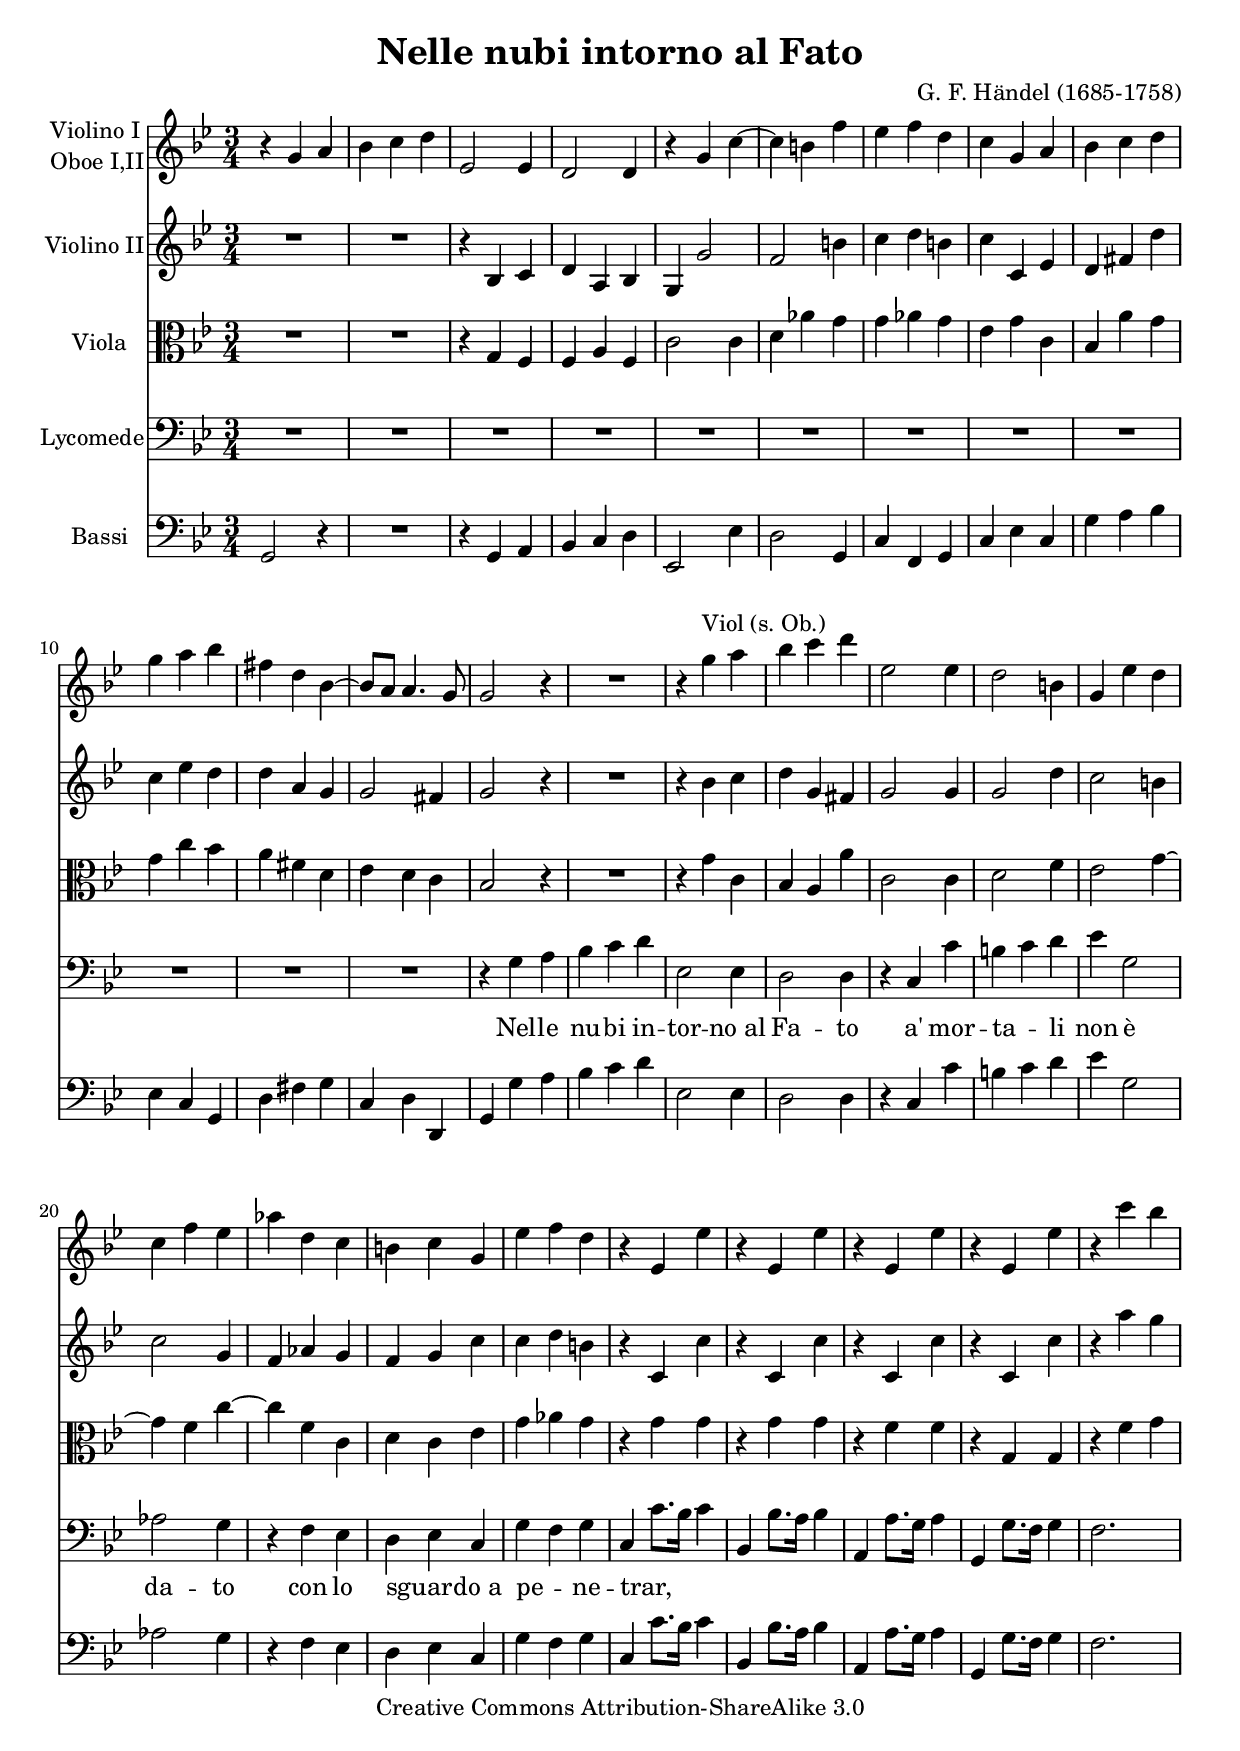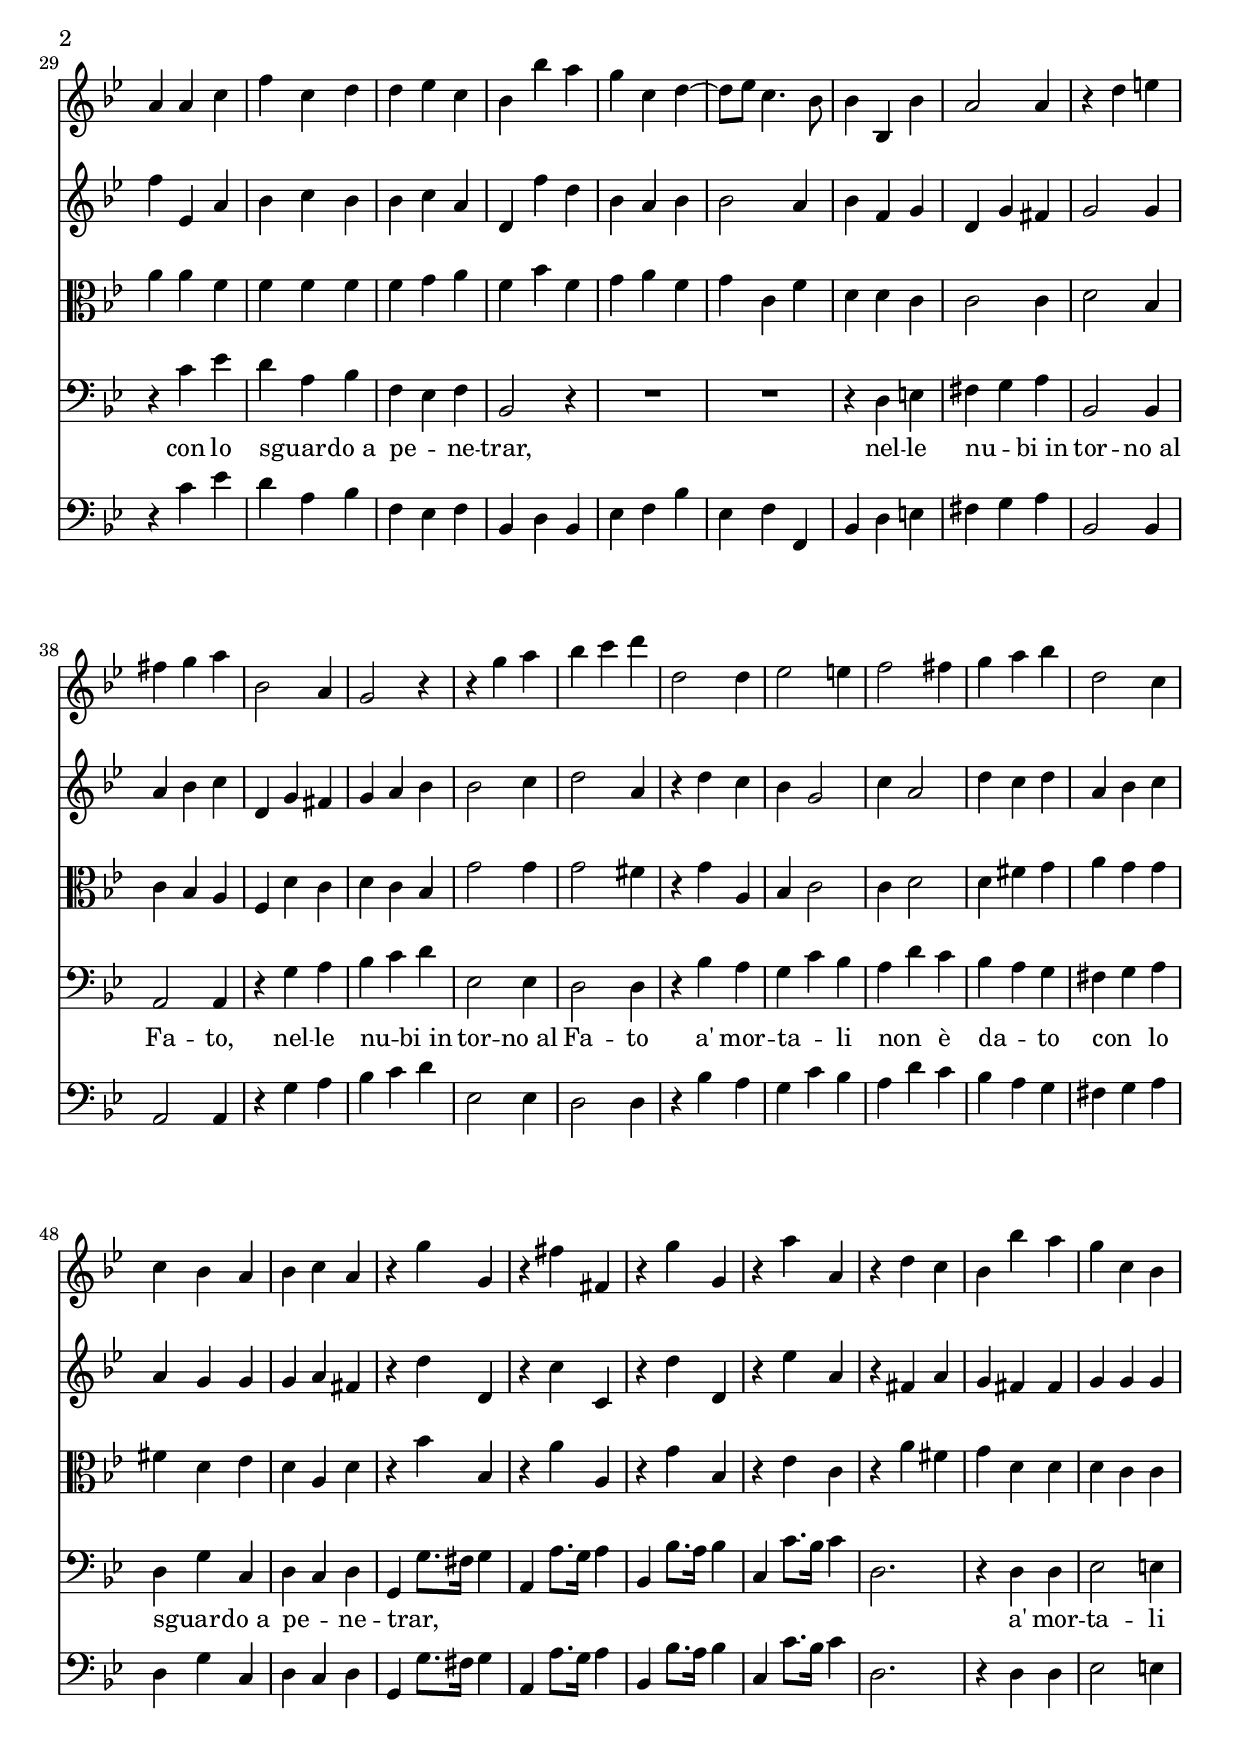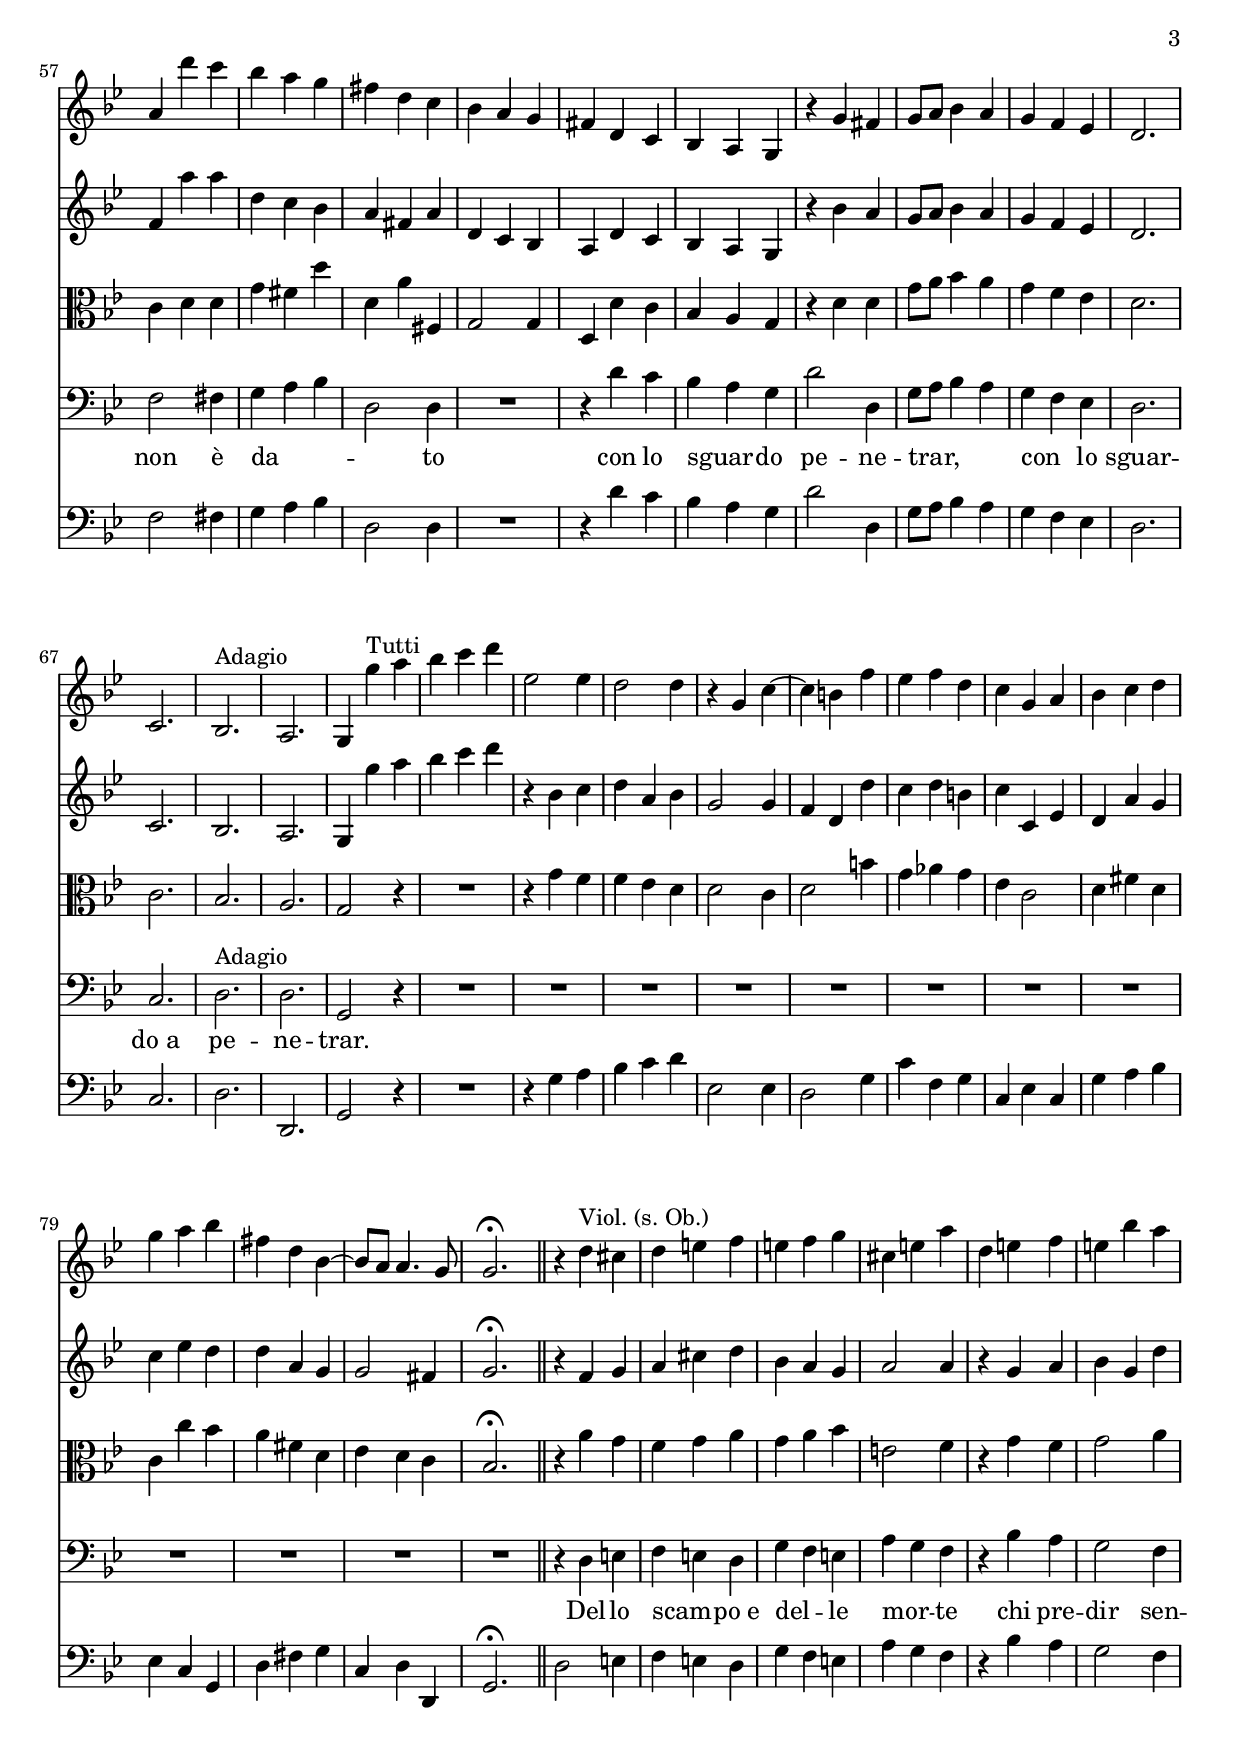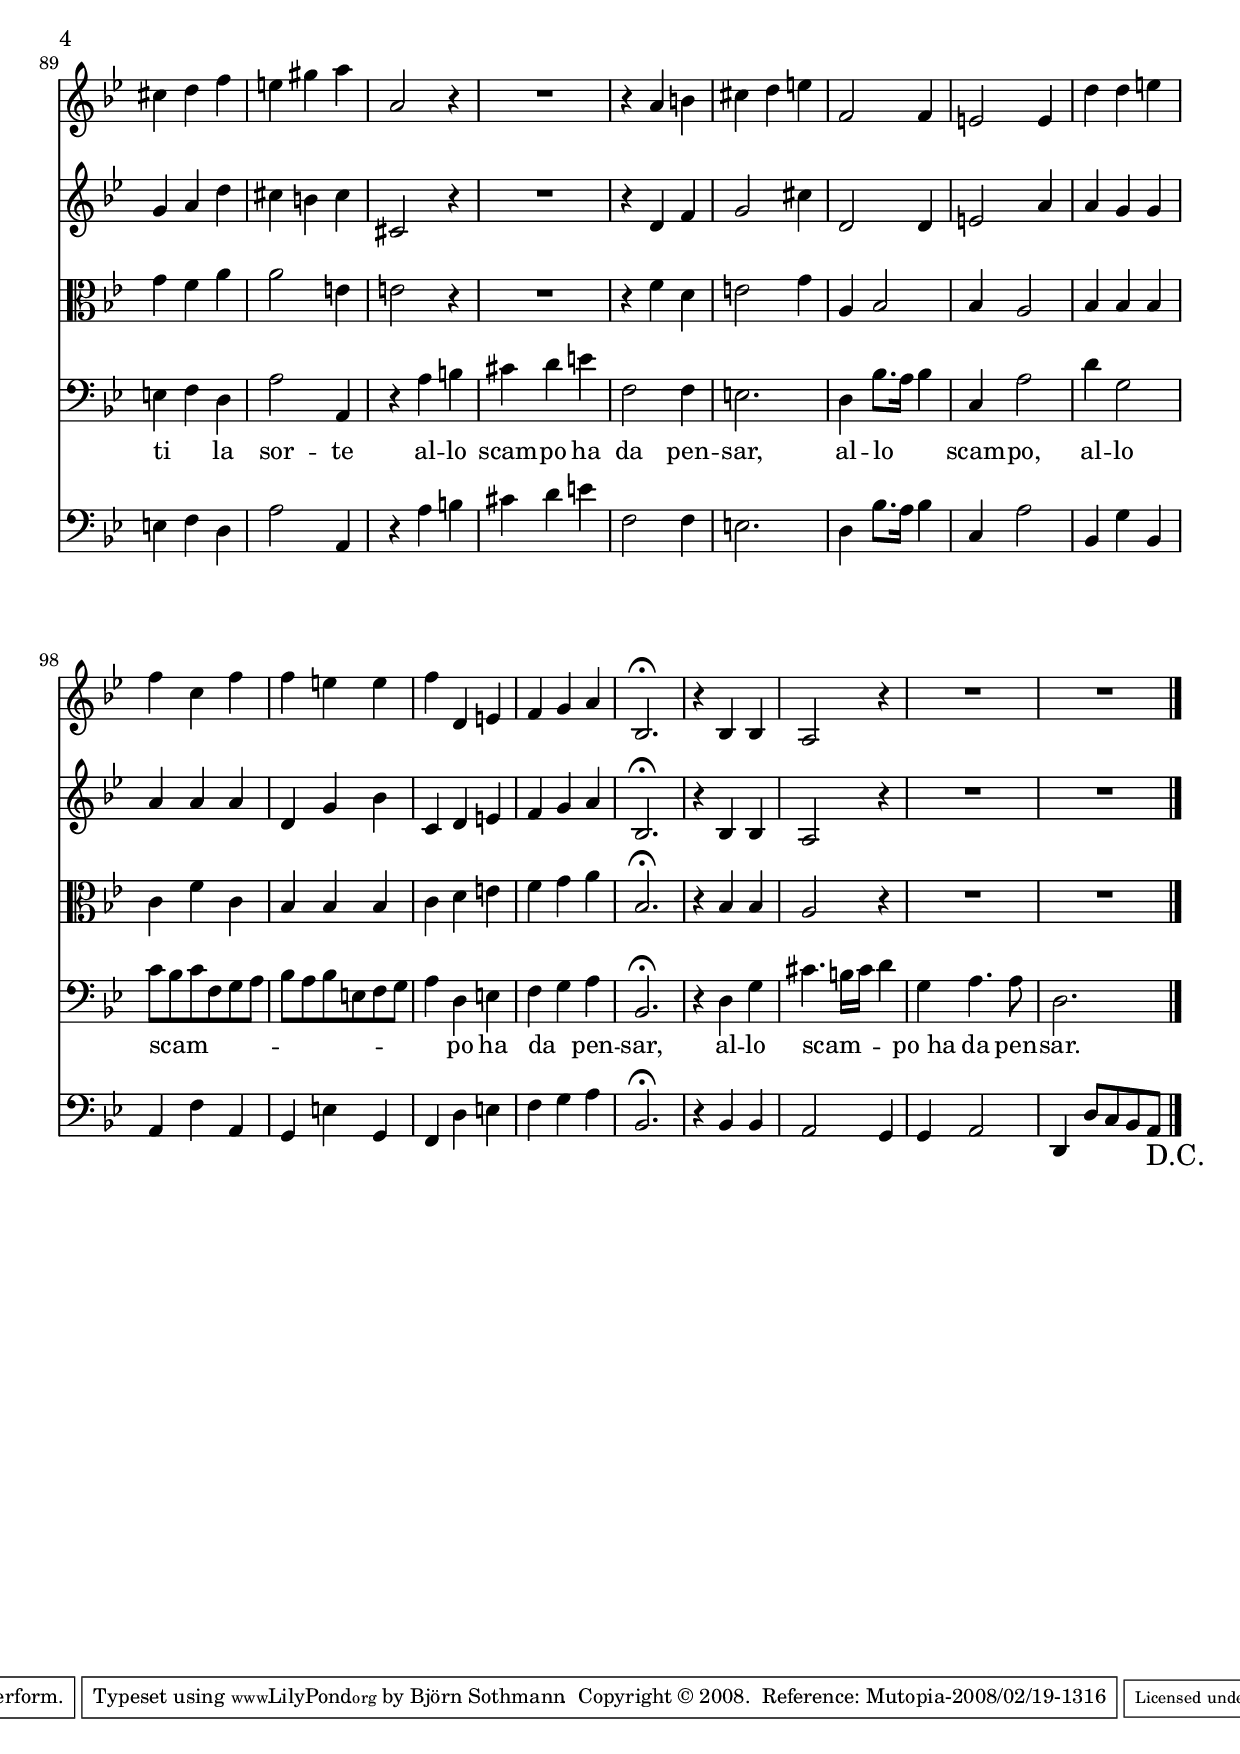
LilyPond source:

% Created on Sat Jan 19 09:17:15 CET 2008
\version "2.10.33"

\header {
	title = "Nelle nubi intorno al Fato"
	composer = "G. F. Händel (1685-1758)"
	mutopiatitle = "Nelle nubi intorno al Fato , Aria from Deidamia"
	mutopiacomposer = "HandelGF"
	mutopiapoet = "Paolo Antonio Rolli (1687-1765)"
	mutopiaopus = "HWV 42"
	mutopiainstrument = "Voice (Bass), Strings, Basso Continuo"
	date = "1740"
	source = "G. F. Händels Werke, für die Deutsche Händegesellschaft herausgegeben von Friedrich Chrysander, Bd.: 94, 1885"
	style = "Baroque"
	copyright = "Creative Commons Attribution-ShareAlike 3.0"
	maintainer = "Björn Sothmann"
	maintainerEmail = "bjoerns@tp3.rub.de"
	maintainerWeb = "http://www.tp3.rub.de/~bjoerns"
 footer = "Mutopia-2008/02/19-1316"
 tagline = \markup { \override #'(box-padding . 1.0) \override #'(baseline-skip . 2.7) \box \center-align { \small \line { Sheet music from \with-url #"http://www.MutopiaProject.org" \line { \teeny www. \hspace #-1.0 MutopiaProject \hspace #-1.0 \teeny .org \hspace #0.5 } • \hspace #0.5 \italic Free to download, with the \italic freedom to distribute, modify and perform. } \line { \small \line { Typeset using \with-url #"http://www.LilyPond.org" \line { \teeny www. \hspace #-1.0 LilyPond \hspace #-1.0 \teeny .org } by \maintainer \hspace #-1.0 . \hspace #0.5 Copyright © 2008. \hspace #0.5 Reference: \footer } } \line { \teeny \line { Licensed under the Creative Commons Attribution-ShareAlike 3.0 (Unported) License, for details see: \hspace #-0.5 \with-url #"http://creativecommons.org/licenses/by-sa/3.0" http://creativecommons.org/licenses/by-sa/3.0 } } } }
}

\include "deutsch.ly"

verse= \lyricmode {
Nel -- le nu -- bi in -- tor -- no_al Fa -- to a' mor -- ta -- li non è da -- to con lo sguar -- do_a pe -- ne -- trar, con lo sguar -- do_a pe -- ne -- trar, nel -- le nu -- bi_in tor -- no_al Fa -- to, nel -- le nu -- bi_in tor -- no_al Fa -- to a' mor -- ta -- li non è da -- to con lo sguar -- do_a pe -- ne -- trar, a' mor -- ta -- li non è da -- to con lo sguar -- do_ pe -- ne -- trar, con lo sguar -- do_a pe -- ne -- trar.
Del -- lo scam -- po_e del -- le mor -- te chi pre -- dir sen -- ti la sor -- te al -- lo scam -- po ha da pen -- sar, al -- lo scam -- po, al -- lo scam -- po ha da pen -- sar, al -- lo scam -- po_ha da pen -- sar.
}
 

staffViolin = \new Staff  {
	\time 3/4
	\override Score.MetronomeMark #'stencil = ##f
	\tempo 4 = 120 
	\set Staff.instrumentName=\markup{\column{"Violino I" \line{"Oboe I,II"}}}
	\set Staff.midiInstrument="violin"
	\key g \minor
	\clef treble
	\relative c'' {
		r4 g a |
		b c d es,2 es4 |
		d2 d4 |
		r g c~|
		c h f' |
		es f d |
		c g a |
		b c d |
		g a b |
		fis d b~ |
		b8 a a4. g8 |
		g2 r4 |
		R2. |
		r4 g'^\markup {Viol (s. Ob.)} a |
		b c d |
		es,2 es4 |
		d2 h4 |
		g es' d |
		c f es |
		as d, c |
		h c g |
		es' f d |
		r es, es' |
		r es, es' |
		r es, es' |
		r es, es' |
		r c' b |
		a ,a c |
		f c d |
		d es c |
		b b' a |
		g c, d~ |
		d8 es c4. b8 |
		b4 b, b' |
		a2 a4 |
		r d e |
		fis g a |
		b,2 a4 |
		g2 r4 |
		r g' a |
		b c d |
		d,2 d4 |
		es2 e4 |
		f2 fis4 |
		g a b |
		d,2 c4 |
		c b a |
		b c a |
		r g' g, |
		r fis' fis, |
		r g' g, |
		r a' a, |
		r d c |
		b b' a |
		g c, b |
		a d' c |
		b a g |
		fis d c |
		b a g |
		fis d c |
		b a g |
		r g' fis |
		g8 a b4 a |
		g f es |
		d2. |
		c |
		b^\markup {Adagio} |
		a |
		g4 g''^\markup {Tutti} a |
		b c d |
		es,2 es4 |
		d2 d4 |
		r g, c~ |
		c h f' |
		es f d |
		c g a |
		b c d |
		g a b |
		fis d b~ |
		b8 a a4. g8 |
		g2.\fermata \bar "||" |
		r4 d'^\markup {Viol. (s. Ob.)} cis |
		d e f |
		e f g |
		cis, e a |
		d, e f |
		e b' a |
		cis, d f |
		e gis a |
		a,2 r4 |
		R2. |
		r4 a h |
		cis d e |
		f,2 f4 |
		e2 e4 |
		d' d e |
		f c f |
		f e e |
		f d, e |
		f g a |
		b,2.\fermata |
		r4 b b |
		a2 r4 |
		R2.*2 \override Score.RehearsalMark #'direction = #DOWN \once \override Score.RehearsalMark #'break-visibility =
		#begin-of-line-invisible \mark \markup { "D.C." } |
	\bar "|."
	}

}
staffViolinII = \new Staff  {
	\set Staff.instrumentName="Violino II"
	\set Staff.midiInstrument="violin"
	\key g \minor
	\clef treble
	\relative c' { 	
		R2.*2 |
		r4 b c |
		d a b |
		g g'2 |
		f h4 |
		c d h |
		c c, es |
		d fis d' |
		c es d |
		d a g |
		g2 fis4 |
		g2 r4 |
		R2. |
		r4 b c |
		d g, fis |
		g2 g4 |
		g2 d'4 |
		c2 h4 |
		c2 g4 |
		f as g |
		f g c |
		c d h |
		r c, c' |
		r c, c' |
		r c, c' |
		r c, c' |
		r a' g |
		f es, a |
		b c b |
		b c a |
		d, f' d |
		b a b |
		b2 a4 |
		b f g |
		d g fis |
		g2 g4 |
		a b c |
		d, g fis |
		g a b |
		b2 c4 |
		d2 a4 |
		r d c |
		b g2 |
		c4 a2 |
		d4 c d |
		a b c |
		a g g |
		g a fis |
		r d' d, |
		r c' c, |
		r d' d, |
		r es' a, |
		r fis a |
		g fis fis |
		g g g |
		f a' a |
		d, c b |
		a fis a |
		d, c b |
		a d c |
		b a g |
		r b' a |
		g8 a b4 a |
		g f es |
		d2. |
		c |
		b |
		a |
		g4 g'' a |
		b c d |
		r b, c |
		d a b |
		g2 g4 |
		f d d' |
		c d h |
		c c, es |
		d a' g |
		c es d |
		d a g |
		g2 fis4 |
		g2.\fermata \bar "||" |
		r4 f g |
		a cis d |
		b a g |
		a2 a4 |
		r g a |
		b g d' |
		g, a d |
		cis h cis |
		cis,2 r4 |
		R2. |
		r4 d f |
		g2 cis4 |
		d,2 d4 |
		e2 a4 |
		a g g |
		a a a |
		d, g b |
		c, d e |
		f g a |
		b,2.\fermata |
		r4 b b |
		a2 r4 |
		R2.*2 |
	\bar "|."
	}

}
staffViola = \new Staff  {
	\set Staff.instrumentName="Viola"
	\set Staff.midiInstrument="viola"
	\key g \minor
	\clef alto
	\relative c' {
		R2.*2 |
		r4 g f |
		f a f |
		c'2 c4 |
		d as' g |
		g as g |
		es g c, |
		b a' g |
		g c b |
		a fis d |
		es d c |
		b2 r4 |
		R2. |
		r4 g' c, |
		b a a' |
		c,2 c4 |
		d2 f4 |
		es2 g4~ |
		g f c'~ |
		c f, c |
		d c es |
		g as g |
		r g g |
		r g g |
		r f f |
		r g, g |
		r f' g |
		a a f |
		f f f |
		f g a |
		f b f |
		g a f |
		g c, f |
		d d c |
		c2 c4 |
		d2 b4 |
		c b a |
		f d' c |
		d c b |
		g'2 g4 |
		g2 fis4 |
		r4 g a, |
		b c2 |
		c4 d2 |
		d4 fis g |
		a g g |
		fis d es |
		d a d |
		r b' b, |
		r a' a, |
		r g' b, |
		r es c |
		r a' fis |
		g d d |
		d c c |
		c d d |
		g fis d' |
		d, a' fis, |
		g2 g4 |
		d d' c |
		b a g |
		r d' d |
		g8 a b4 a |
		g f es |
		d2. |
		c |
		b |
		a |
		g2 r4 |
		R2. |
		r4 g' f |
		f es d |
		d2 c4 |
		d2 h'4 |
		g as g |
		es c2 |
		d4 fis d |
		c c' b |
		a fis d |
		es d c |
		b2.\fermata \bar "||" |
		r4 a' g |
		f g a |
		g a b |
		e,2 f4 |
		r4 g f |
		g2 a4 |
		g f a |
		a2 e4 |
		e2 r4 |
		R2. |
		r4 f d |
		e2 g4 |
		a, b2 |
		b4 a2 |
		b4 b b |
		c f c |
		b b b |
		c d e |
		f g a |
		b,2.\fermata |
		r4 b b |
		a2 r4 |
		R2.*2 |
	\bar "|."
	}

}
staffBass = \new Staff  {
	\set Staff.instrumentName="Lycomede"
	\set Staff.midiInstrument="oboe"
	\key g \minor
	\clef bass
	\relative c' { 	
		\context Voice = "melodyBas" {
			\dynamicUp
			\autoBeamOff
			R2.*12 |
			r4 g a |
			b c d |
			es,2 es4 |
			d2 d4 |
			r c c' |
			h\melisma c\melismaEnd d |
			es g,2 |
			as g4 |
			r4 f es |
			d\melisma es\melismaEnd c |
			g'\melisma f\melismaEnd g |
			c,\melisma c'8.[ b16]c4 |
			b, b'8.[ a16] b4 |
			a, a'8.[ g16] a4 |
			g, g'8.[ f16] g4 |
			f2.\melismaEnd |
			r4 c' es |
			d\melisma a\melismaEnd b |
			f\melisma es\melismaEnd f |
			b,2 r4 |
			R2.*2 |
			r4 d e fis\melisma g\melismaEnd a |
			b,2 b4 |
			a2 a4 |
			r4 g' a |
			b\melisma c\melismaEnd d |
			es,2 es4 |
			d2 d4 |
			r4 b' a |
			g\melisma c\melismaEnd b |
			a\melisma d\melismaEnd c |
			b\melisma a\melismaEnd g |
			fis\melisma g\melismaEnd a |
			d,\melisma g\melismaEnd c, |
			d\melisma c\melismaEnd d |
			g,\melisma g'8.[ fis16] g4 |
			a, a'8.[ g16] a4 |
			b, b'8.[ a16] b4 |
			c, c'8.[ b16] c4 |
			d,2.\melismaEnd |
			r4 d d |
			es2 e4 |
			f2 fis4 |
			g\melisma a b |
			d,2\melismaEnd d4 |
			R2. |
			r4 d' c |
			b\melisma a\melismaEnd g |
			d'2 d,4 |
			g8[\melisma a] b4 a\melismaEnd |
			g\melisma f\melismaEnd es |
			d2. |
			c |
			d^\markup {Adagio} |
			d |
			g,2 r4 |
			R2.*12 \bar "||" |
			r4 d' e |
			f\melisma e\melismaEnd d |
			g\melisma f\melismaEnd e |
			a\melisma g\melismaEnd f |
			r b a |
			g2 f4 |
			e\melisma f\melismaEnd d |
			a'2 a,4\melismaEnd |
			r4 a' h |
			cis d e |
			f,2 f4 |
			e2. |
			d4 b'8.[\melisma a16] b4\melismaEnd |
			c,4 a'2 |
			d4 g,2 |
			c8[\melisma b c f, g a] |
			b[ a b e, f g] |
			a4\melismaEnd d, e |
			f\melisma g\melismaEnd a |
			b,2.\fermata |
			r4 d g |
			cis4.\melisma h16[ cis] d4\melismaEnd |
			g, a4. a8 |
			d,2. |
		}

	\bar "|."
	}

}
staffCello = \new Staff  {
	\set Staff.instrumentName="Bassi"
	\set Staff.midiInstrument="harpsichord"
	\key g \minor
	\clef bass
	\relative c {
		g2 r4 |
		R2. |
		r4 g a |
		b c d |
		es,2 es'4 |
		d2 g,4 |
		c f, g |
		c es c |
		g' a b |
		es, c g |
		d' fis g |
		c, d d, |
		g g' a |
		b c d |
		es,2 es4 |
		d2 d4 |
		r c c' |
		h c d |
		es g,2 |
		as g4 |
		r f es |
		d es c |
		g' f g |
		c, c'8. b16 c4 |
		b, b'8. a16 b4 |
		a, a'8. g16 a4 |
		g, g'8. f16 g4 |
		f2. |
		r4 c' es |
		d a b |
		f es f |
		b, d b |
		es f b |
		es, f f, |
		b d e |
		fis g a |
		b,2 b4 |
		a2 a4 |
		r4 g' a |
		b c d |
		es,2 es4 |
		d2 d4 |
		r4 b' a |
		g c b |
		a d c |
		b a g |
		fis g a |
		d, g c, |
		d c d |
		g, g'8. fis16 g4 |
		a, a'8. g16 a4 |
		b,4 b'8. a16 b4 |
		c, c'8. b16 c4 |
		d,2. |
		r4 d d |
		es2 e4 |
		f2 fis4 |
		g a b |
		d,2 d4 |
		R2. |
		r4 d' c |
		b a g |
		d'2 d,4 |
		g8 a b4 a |
		g f es |
		d2. |
		c |
		d |
		d, |
		g2 r4 |
		R2. |
		r4 g' a |
		b c d |
		es,2 es4 |
		d2 g4 |
		c f, g |
		c, es c |
		g' a b |
		es, c g |
		d' fis g |
		c, d d, |
		g2.\fermata \bar "||" |
		d'2 e4 |
		f e d |
		g f e |
		a g f |
		r b a |
		g2 f4 |
		e f d |
		a'2 a,4 |
		r4 a' h |
		cis d e |
		f,2 f4 |
		e2. |
		d4 b'8. a16 b4 |
		c, a'2 |
		b,4 g' b, |
		a f' a, |
		g e' g, |
		f d' e |
		f g a |
		b,2.\fermata |
		r4 b b |
		a2 g4 |
		g a2 |
		d,4 d'8 c b a |
	\bar "|."
	}

}


\score {
	<<
		\staffViolin
		\staffViolinII
		\staffViola
		\staffBass
		\context Lyrics = "lmelodyBas" \lyricmode  { \lyricsto "melodyBas" \verse }
		
		\staffCello
	>>
	
	\midi {
	}

	\layout  {
	}
}

\paper {
}

